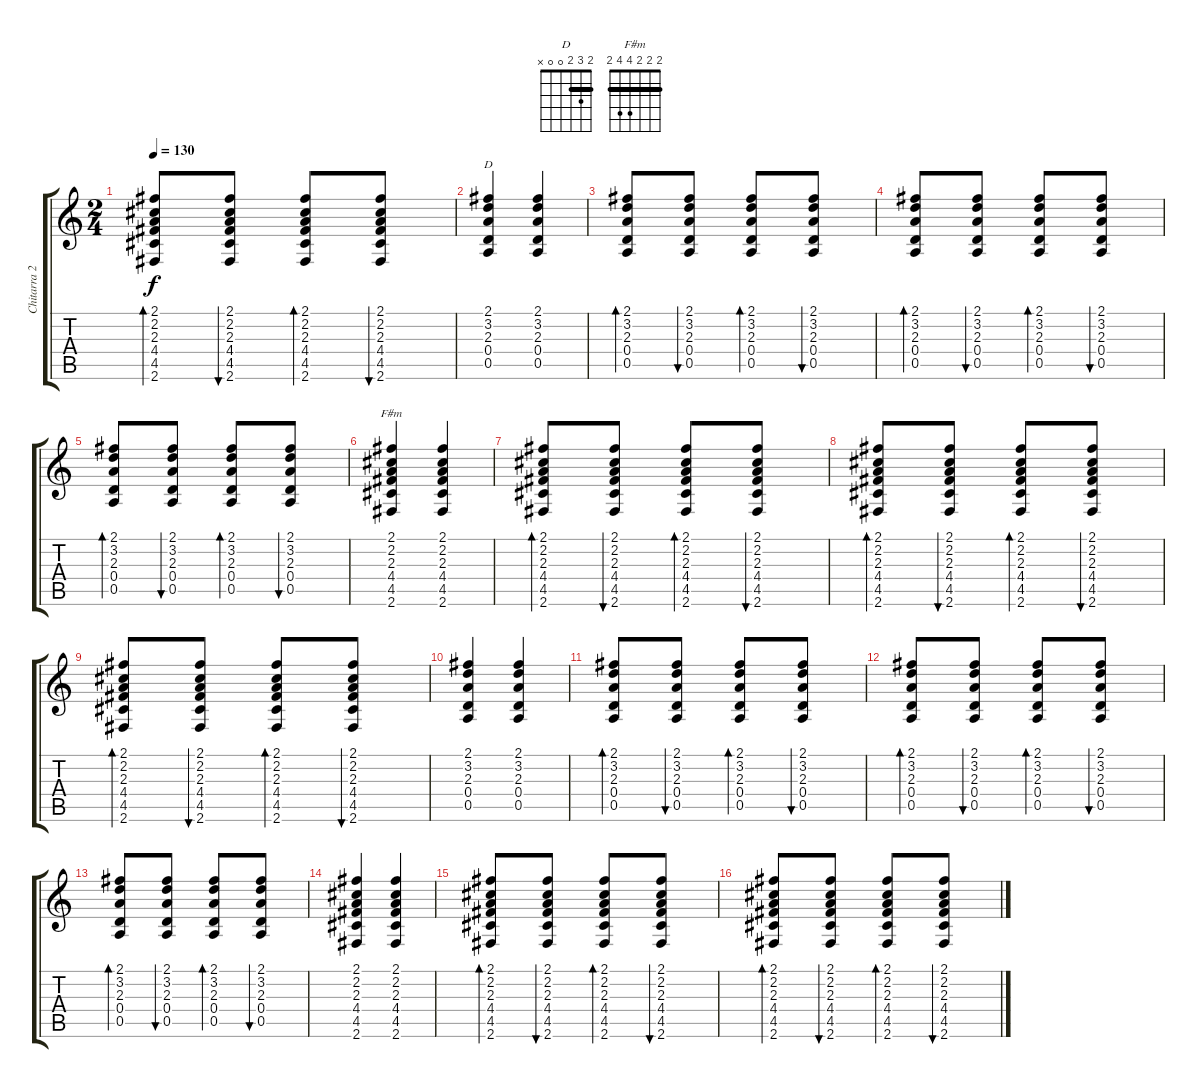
\track ("Chitarra 2" "Chitarra 2") {instrument acousticguitarsteel}
\staff {score tabs}
\tuning (E4 B3 G3 D3 A2 E2) {hide}
\chord ("D" 2 3 2 0 0 x) {barre 2}
\chord ("F#m" 2 2 2 4 4 2) {barre 2}
\ts (2 4)
\tempo 130
\clef g2
\ks c
(2.1 2.2 2.3 4.4 4.5 2.6).8{bd 60 dy f} (2.1 2.2 2.3 4.4 4.5 2.6).8{bu 60} (2.1 2.2 2.3 4.4 4.5 2.6).8{bd 60} (2.1 2.2 2.3 4.4 4.5 2.6).8{bu 60} |
(2.1 3.2 2.3 0.4 0.5).4{ch "D"} (2.1 3.2 2.3 0.4 0.5).4 |
(2.1 3.2 2.3 0.4 0.5).8{bd 60} (2.1 3.2 2.3 0.4 0.5).8{bu 60} (2.1 3.2 2.3 0.4 0.5).8{bd 60} (2.1 3.2 2.3 0.4 0.5).8{bu 60} |
(2.1 3.2 2.3 0.4 0.5).8{bd 60} (2.1 3.2 2.3 0.4 0.5).8{bu 60} (2.1 3.2 2.3 0.4 0.5).8{bd 60} (2.1 3.2 2.3 0.4 0.5).8{bu 60} |
(2.1 3.2 2.3 0.4 0.5).8{bd 60} (2.1 3.2 2.3 0.4 0.5).8{bu 60} (2.1 3.2 2.3 0.4 0.5).8{bd 60} (2.1 3.2 2.3 0.4 0.5).8{bu 60} |
(2.1 2.2 2.3 4.4 4.5 2.6).4{ch "F#m"} (2.1 2.2 2.3 4.4 4.5 2.6).4 |
(2.1 2.2 2.3 4.4 4.5 2.6).8{bd 60} (2.1 2.2 2.3 4.4 4.5 2.6).8{bu 60} (2.1 2.2 2.3 4.4 4.5 2.6).8{bd 60} (2.1 2.2 2.3 4.4 4.5 2.6).8{bu 60} |
(2.1 2.2 2.3 4.4 4.5 2.6).8{bd 60} (2.1 2.2 2.3 4.4 4.5 2.6).8{bu 60} (2.1 2.2 2.3 4.4 4.5 2.6).8{bd 60} (2.1 2.2 2.3 4.4 4.5 2.6).8{bu 60} |
(2.1 2.2 2.3 4.4 4.5 2.6).8{bd 60} (2.1 2.2 2.3 4.4 4.5 2.6).8{bu 60} (2.1 2.2 2.3 4.4 4.5 2.6).8{bd 60} (2.1 2.2 2.3 4.4 4.5 2.6).8{bu 60} |
(2.1 3.2 2.3 0.4 0.5).4 (2.1 3.2 2.3 0.4 0.5).4 |
(2.1 3.2 2.3 0.4 0.5).8{bd 60} (2.1 3.2 2.3 0.4 0.5).8{bu 60} (2.1 3.2 2.3 0.4 0.5).8{bd 60} (2.1 3.2 2.3 0.4 0.5).8{bu 60} |
(2.1 3.2 2.3 0.4 0.5).8{bd 60} (2.1 3.2 2.3 0.4 0.5).8{bu 60} (2.1 3.2 2.3 0.4 0.5).8{bd 60} (2.1 3.2 2.3 0.4 0.5).8{bu 60} |
(2.1 3.2 2.3 0.4 0.5).8{bd 60} (2.1 3.2 2.3 0.4 0.5).8{bu 60} (2.1 3.2 2.3 0.4 0.5).8{bd 60} (2.1 3.2 2.3 0.4 0.5).8{bu 60} |
(2.1 2.2 2.3 4.4 4.5 2.6).4 (2.1 2.2 2.3 4.4 4.5 2.6).4 |
(2.1 2.2 2.3 4.4 4.5 2.6).8{bd 60} (2.1 2.2 2.3 4.4 4.5 2.6).8{bu 60} (2.1 2.2 2.3 4.4 4.5 2.6).8{bd 60} (2.1 2.2 2.3 4.4 4.5 2.6).8{bu 60} |
(2.1 2.2 2.3 4.4 4.5 2.6).8{bd 60} (2.1 2.2 2.3 4.4 4.5 2.6).8{bu 60} (2.1 2.2 2.3 4.4 4.5 2.6).8{bd 60} (2.1 2.2 2.3 4.4 4.5 2.6).8{bu 60}
